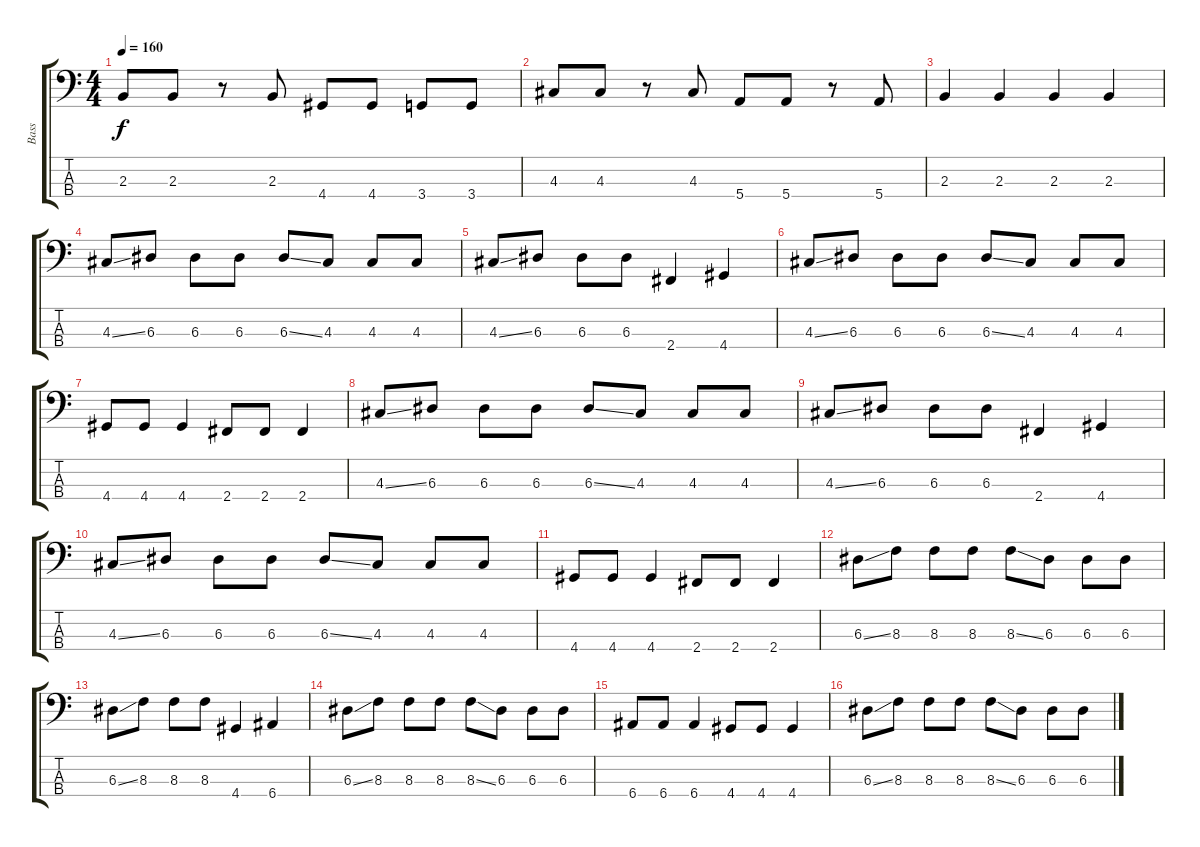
\track ("Bass" "Bass") {instrument electricbassfinger}
\staff {score tabs}
\tuning (G2 D2 A1 E1) {hide}
\ts (4 4)
\tempo 160
\clef f4
\ks c
2.3.8{dy f} 2.3.8 r.8 2.3.8 4.4.8 4.4.8 3.4.8 3.4.8 |
4.3.8 4.3.8 r.8 4.3.8 5.4.8 5.4.8 r.8 5.4.8 |
2.3.4 2.3.4 2.3.4 2.3.4 |
4.3{ss}.8 6.3.8 6.3.8 6.3.8 6.3{ss}.8 4.3.8 4.3.8 4.3.8 |
4.3{ss}.8 6.3.8 6.3.8 6.3.8 2.4.4 4.4.4 |
4.3{ss}.8 6.3.8 6.3.8 6.3.8 6.3{ss}.8 4.3.8 4.3.8 4.3.8 |
4.4.8 4.4.8 4.4.4 2.4.8 2.4.8 2.4.4 |
4.3{ss}.8 6.3.8 6.3.8 6.3.8 6.3{ss}.8 4.3.8 4.3.8 4.3.8 |
4.3{ss}.8 6.3.8 6.3.8 6.3.8 2.4.4 4.4.4 |
4.3{ss}.8 6.3.8 6.3.8 6.3.8 6.3{ss}.8 4.3.8 4.3.8 4.3.8 |
4.4.8 4.4.8 4.4.4 2.4.8 2.4.8 2.4.4 |
6.3{ss}.8 8.3.8 8.3.8 8.3.8 8.3{ss}.8 6.3.8 6.3.8 6.3.8 |
6.3{ss}.8 8.3.8 8.3.8 8.3.8 4.4.4 6.4.4 |
6.3{ss}.8 8.3.8 8.3.8 8.3.8 8.3{ss}.8 6.3.8 6.3.8 6.3.8 |
6.4.8 6.4.8 6.4.4 4.4.8 4.4.8 4.4.4 |
6.3{ss}.8 8.3.8 8.3.8 8.3.8 8.3{ss}.8 6.3.8 6.3.8 6.3.8
